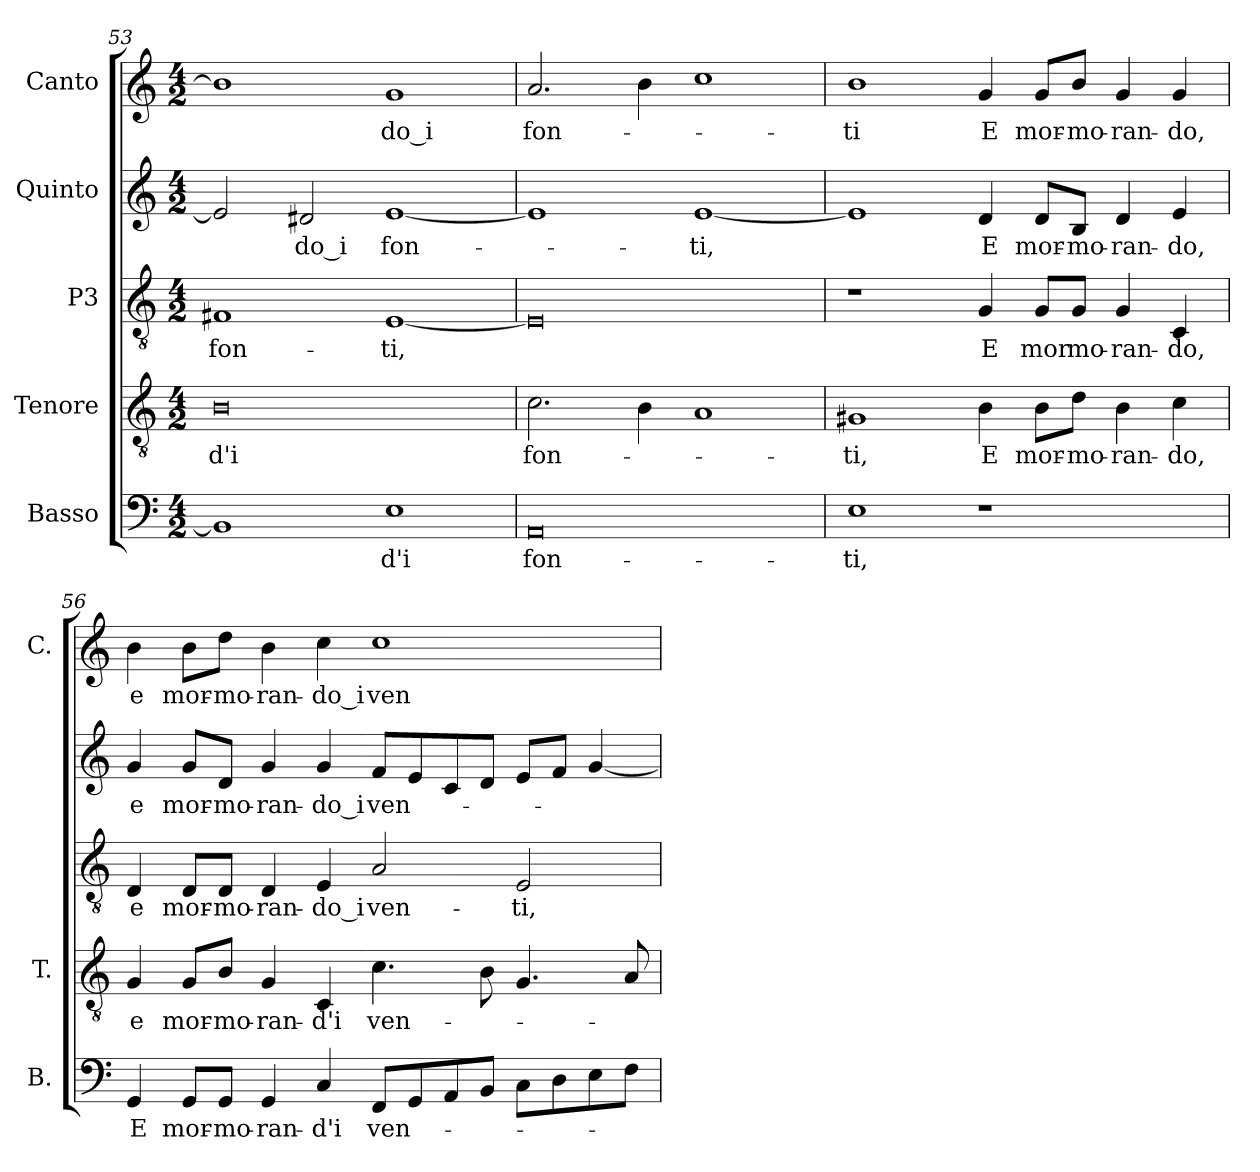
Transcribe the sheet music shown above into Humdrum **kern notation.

**kern	**text	**kern	**text	**kern	**text	**kern	**text	**kern	**text
*part5	*part5	*part4	*part4	*part3	*part3	*part2	*part2	*part1	*part1
*staff5	*staff5	*staff4	*staff4	*staff3	*staff3	*staff2	*staff2	*staff1	*staff1
*I"Basso	*	*I"Tenore	*	*I"P3	*	*I"Quinto	*	*I"Canto	*
*I'B.	*	*I'T.	*	*	*	*	*	*I'C.	*
!!LO:LB:g=z
*clefF4	*	*clefGv2	*	*clefGv2	*	*clefG2	*	*clefG2	*
*	*	*ITrd7c12	*	*ITrd7c12	*	*	*	*	*
*k[]	*	*k[]	*	*k[]	*	*k[]	*	*k[]	*
*C:	*	*C:	*	*C:	*	*C:	*	*C:	*
*M4/2	*	*M4/2	*	*M4/2	*	*M4/2	*	*M4/2	*
=53	=53	=53	=53	=53	=53	=53	=53	=53	=53
!	!	!	!LO:LY:b:color=#000000	!	!	!	!	!	!
!	!	!	!	!	!LO:LY:b:color=#000000	!	!	!	!
1BBi]	.	0BBi	-d'i	1FF#Xi	fon-	2ei/]	.	1bi]	.
!	!	!	!	!	!	!	!LO:LY:b:color=#000000	!	!
.	.	.	.	.	.	2d#Xi/	-do_i	.	.
!	!LO:LY:b:color=#000000	!	!	!	!	!	!	!	!
!	!	!	!	!	!LO:LY:b:color=#000000	!	!	!	!
!	!	!	!	!	!	!	!LO:LY:b:color=#000000	!	!
!	!	!	!	!	!	!	!	!	!LO:LY:b:color=#000000
1Ei	-d'i	.	.	[<1EEi	-ti,	[<1ei	fon-	1gi	-do_i
=54	=54	=54	=54	=54	=54	=54	=54	=54	=54
!	!LO:LY:b:color=#000000	!	!	!	!	!	!	!	!
!	!	!	!LO:LY:b:color=#000000	!	!	!	!	!	!
!	!	!	!	!	!	!	!	!	!LO:LY:b:color=#000000
0AAi	fon-	2.Ci\	fon-	0EEi]	.	1ei]	.	2.ai/	fon-
.	.	4BBi\	.	.	.	.	.	4bi\	.
!	!	!	!	!	!	!	!LO:LY:b:color=#000000	!	!
.	.	1AAi	.	.	.	[<1ei	-ti,	1cci	.
=55	=55	=55	=55	=55	=55	=55	=55	=55	=55
!	!LO:LY:b:color=#000000	!	!	!	!	!	!	!	!
!	!	!	!LO:LY:b:color=#000000	!	!	!	!	!	!
!	!	!	!	!	!	!	!	!	!LO:LY:b:color=#000000
1Ei	-ti,	1GG#Xi	-ti,	1r	.	1ei]	.	1bi	-ti
!	!	!	!LO:LY:b:color=#000000	!	!	!	!	!	!
!	!	!	!	!	!LO:LY:b:color=#000000	!	!	!	!
!	!	!	!	!	!	!	!LO:LY:b:color=#000000	!	!
!	!	!	!	!	!	!	!	!	!LO:LY:b:color=#000000
1r	.	4BBi\	E	4GGi/	E	4di/	E	4gi/	E
!	!	!	!LO:LY:b:color=#000000	!	!	!	!	!	!
!	!	!	!	!	!LO:LY:b:color=#000000	!	!	!	!
!	!	!	!	!	!	!	!LO:LY:b:color=#000000	!	!
!	!	!	!	!	!	!	!	!	!LO:LY:b:color=#000000
.	.	8BBi\L	mor-	8GGi/L	mor	8di/L	mor-	8gi/L	mor-
!	!	!	!LO:LY:b:color=#000000	!	!	!	!	!	!
!	!	!	!	!	!LO:LY:b:color=#000000	!	!	!	!
!	!	!	!	!	!	!	!LO:LY:b:color=#000000	!	!
!	!	!	!	!	!	!	!	!	!LO:LY:b:color=#000000
.	.	8Di\J	-mo-	8GGi/J	mo-	8Bi/J	-mo-	8bi/J	-mo-
!	!	!	!LO:LY:b:color=#000000	!	!	!	!	!	!
!	!	!	!	!	!LO:LY:b:color=#000000	!	!	!	!
!	!	!	!	!	!	!	!LO:LY:b:color=#000000	!	!
!	!	!	!	!	!	!	!	!	!LO:LY:b:color=#000000
.	.	4BBi\	-ran-	4GGi/	-ran-	4di/	-ran-	4gi/	-ran-
!	!	!	!LO:LY:b:color=#000000	!	!	!	!	!	!
!	!	!	!	!	!LO:LY:b:color=#000000	!	!	!	!
!	!	!	!	!	!	!	!LO:LY:b:color=#000000	!	!
!	!	!	!	!	!	!	!	!	!LO:LY:b:color=#000000
.	.	4Ci\	-do,	4CCi/	-do,	4ei/	-do,	4gi/	-do,
=56	=56	=56	=56	=56	=56	=56	=56	=56	=56
!	!LO:LY:b:color=#000000	!	!	!	!	!	!	!	!
!	!	!	!LO:LY:b:color=#000000	!	!	!	!	!	!
!	!	!	!	!	!LO:LY:b:color=#000000	!	!	!	!
!	!	!	!	!	!	!	!LO:LY:b:color=#000000	!	!
!	!	!	!	!	!	!	!	!	!LO:LY:b:color=#000000
4GGi/	E	4GGi/	e	4DDi/	e	4gi/	e	4bi\	e
!	!LO:LY:b:color=#000000	!	!	!	!	!	!	!	!
!	!	!	!LO:LY:b:color=#000000	!	!	!	!	!	!
!	!	!	!	!	!LO:LY:b:color=#000000	!	!	!	!
!	!	!	!	!	!	!	!LO:LY:b:color=#000000	!	!
!	!	!	!	!	!	!	!	!	!LO:LY:b:color=#000000
8GGi/L	mor-	8GGi/L	mor-	8DDi/L	mor-	8gi/L	mor-	8bi\L	mor-
!	!LO:LY:b:color=#000000	!	!	!	!	!	!	!	!
!	!	!	!LO:LY:b:color=#000000	!	!	!	!	!	!
!	!	!	!	!	!LO:LY:b:color=#000000	!	!	!	!
!	!	!	!	!	!	!	!LO:LY:b:color=#000000	!	!
!	!	!	!	!	!	!	!	!	!LO:LY:b:color=#000000
8GGi/J	-mo-	8BBi/J	-mo-	8DDi/J	-mo-	8di/J	-mo-	8ddi\J	-mo-
!	!LO:LY:b:color=#000000	!	!	!	!	!	!	!	!
!	!	!	!LO:LY:b:color=#000000	!	!	!	!	!	!
!	!	!	!	!	!LO:LY:b:color=#000000	!	!	!	!
!	!	!	!	!	!	!	!LO:LY:b:color=#000000	!	!
!	!	!	!	!	!	!	!	!	!LO:LY:b:color=#000000
4GGi/	-ran-	4GGi/	-ran-	4DDi/	-ran-	4gi/	-ran-	4bi\	-ran-
!	!LO:LY:b:color=#000000	!	!	!	!	!	!	!	!
!	!	!	!LO:LY:b:color=#000000	!	!	!	!	!	!
!	!	!	!	!	!LO:LY:b:color=#000000	!	!	!	!
!	!	!	!	!	!	!	!LO:LY:b:color=#000000	!	!
!	!	!	!	!	!	!	!	!	!LO:LY:b:color=#000000
4Ci/	-d'i	4CCi/	-d'i	4EEi/	-do_i	4gi/	-do_i	4cci\	-do_i
!	!LO:LY:b:color=#000000	!	!	!	!	!	!	!	!
!	!	!	!LO:LY:b:color=#000000	!	!	!	!	!	!
!	!	!	!	!	!LO:LY:b:color=#000000	!	!	!	!
!	!	!	!	!	!	!	!LO:LY:b:color=#000000	!	!
!	!	!	!	!	!	!	!	!	!LO:LY:b:color=#000000
8FFi/L	ven-	4.Ci\	ven-	2AAi/	ven-	8fi/L	ven-	1cci	ven-
8GGi/	.	.	.	.	.	8ei/	.	.	.
8AAi/	.	.	.	.	.	8ci/	.	.	.
8BBi/J	.	8BBi\	.	.	.	8di/J	.	.	.
!	!	!	!	!	!LO:LY:b:color=#000000	!	!	!	!
8Ci\L	.	4.GGi/	.	2EEi/	-ti,	8ei/L	.	.	.
8Di\	.	.	.	.	.	8fi/J	.	.	.
8Ei\	.	.	.	.	.	[<4gi/	.	.	.
8Fi\J	.	8AAi/	.	.	.	.	.	.	.
=	=	=	=	=	=	=	=	=	=
*-	*-	*-	*-	*-	*-	*-	*-	*-	*-
